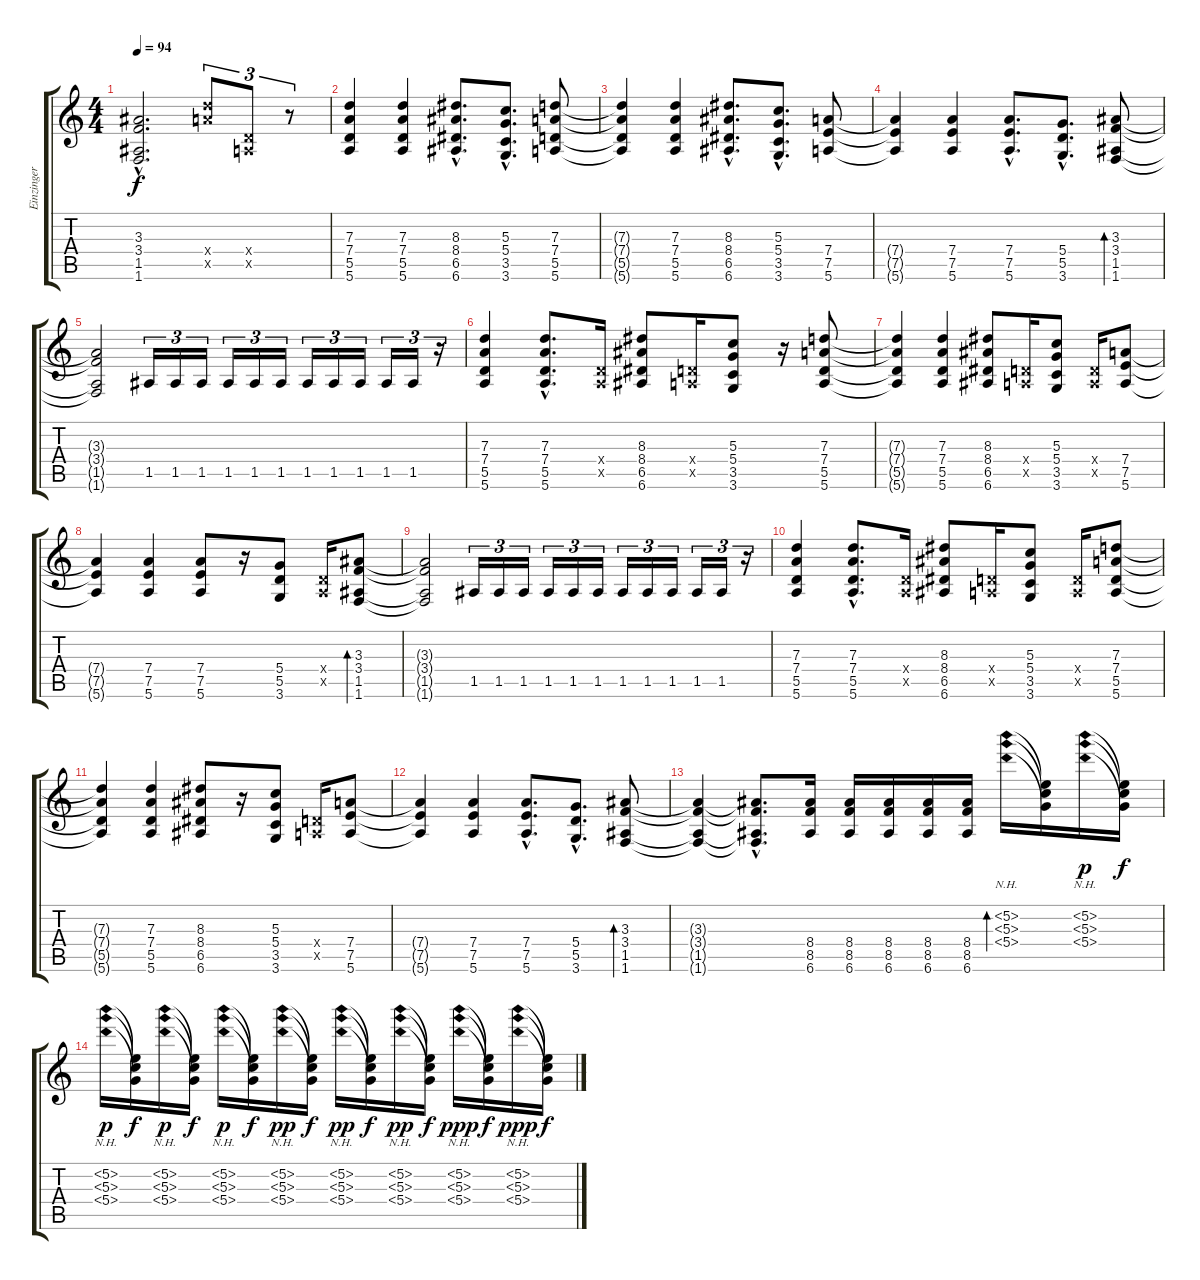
\track ("Einzinger" "Einzinger") {instrument overdrivenguitar}
\staff {score tabs}
\tuning (E4 B3 G3 D3 A2 E2) {hide}
\ts (4 4)
\tempo 94
\clef g2
\ks c
(3.3{hac t} 3.4{hac t} 1.5{hac t} 1.6{hac t}).2{d dy f} (12.4{x} 12.5{x}).8{tu (3 2)} (0.4{x} 0.5{x}).8{tu (3 2)} r.8{tu (3 2)} |
(7.3 7.4 5.5 5.6).4 (7.3 7.4 5.5 5.6).4 (8.3{hac} 8.4{hac} 6.5{hac} 6.6{hac}).8{d} (5.3{hac} 5.4{hac} 3.5{hac} 3.6{hac}).8{d} (7.3 7.4 5.5 5.6).8 |
(7.3{t} 7.4{t} 5.5{t} 5.6{t}).4 (7.3 7.4 5.5 5.6).4 (8.3{hac} 8.4{hac} 6.5{hac} 6.6{hac}).8{d} (5.3{hac} 5.4{hac} 3.5{hac} 3.6{hac}).8{d} (7.4 7.5 5.6).8 |
(7.4{t} 7.5{t} 5.6{t}).4 (7.4 7.5 5.6).4 (7.4{hac} 7.5{hac} 5.6{hac}).8{d} (5.4{hac} 5.5{hac} 3.6{hac}).8{d} (3.3 3.4 1.5 1.6).8{bd 120} |
(3.3{t} 3.4{t} 1.5{t} 1.6{t}).2 1.5.16{tu (3 2)} 1.5.16{tu (3 2)} 1.5.16{tu (3 2)} 1.5.16{tu (3 2)} 1.5.16{tu (3 2)} 1.5.16{tu (3 2)} 1.5.16{tu (3 2)} 1.5.16{tu (3 2)} 1.5.16{tu (3 2)} 1.5.16{tu (3 2)} 1.5.16{tu (3 2)} r.16{tu (3 2)} |
(7.3 7.4 5.5 5.6).4 (7.3{hac} 7.4{hac} 5.5{hac} 5.6{hac}).8{d} (0.4{x} 0.5{x}).16 (8.3 8.4 6.5 6.6).8 (0.4{x} 0.5{x}).16 (5.3 5.4 3.5 3.6).8 r.16 (7.3 7.4 5.5 5.6).8 |
(7.3{t} 7.4{t} 5.5{t} 5.6{t}).4 (7.3 7.4 5.5 5.6).4 (8.3 8.4 6.5 6.6).8 (0.4{x} 0.5{x}).16 (5.3 5.4 3.5 3.6).8 (0.4{x} 0.5{x}).16 (7.4 7.5 5.6).8 |
(7.4{t} 7.5{t} 5.6{t}).4 (7.4 7.5 5.6).4 (7.4 7.5 5.6).8 r.16 (5.4 5.5 3.6).8 (0.4{x} 0.5{x}).16 (3.3 3.4 1.5 1.6).8{bd 120} |
(3.3{t} 3.4{t} 1.5{t} 1.6{t}).2 1.5.16{tu (3 2)} 1.5.16{tu (3 2)} 1.5.16{tu (3 2)} 1.5.16{tu (3 2)} 1.5.16{tu (3 2)} 1.5.16{tu (3 2)} 1.5.16{tu (3 2)} 1.5.16{tu (3 2)} 1.5.16{tu (3 2)} 1.5.16{tu (3 2)} 1.5.16{tu (3 2)} r.16{tu (3 2)} |
(7.3 7.4 5.5 5.6).4 (7.3{hac} 7.4{hac} 5.5{hac} 5.6{hac}).8{d} (0.4{x} 0.5{x}).16 (8.3 8.4 6.5 6.6).8 (0.4{x} 0.5{x}).16 (5.3 5.4 3.5 3.6).8 (0.4{x} 0.5{x}).16 (7.3 7.4 5.5 5.6).8 |
(7.3{t} 7.4{t} 5.5{t} 5.6{t}).4 (7.3 7.4 5.5 5.6).4 (8.3 8.4 6.5 6.6).8 r.16 (5.3 5.4 3.5 3.6).8 (0.4{x} 0.5{x}).16 (7.4 7.5 5.6).8 |
(7.4{t} 7.5{t} 5.6{t}).4 (7.4 7.5 5.6).4 (7.4{hac} 7.5{hac} 5.6{hac}).8{d} (5.4{hac} 5.5{hac} 3.6{hac}).8{d} (3.3 3.4 1.5 1.6).8{bd 120} |
(3.3{t} 3.4{t} 1.5{t} 1.6{t}).4 (3.3{hac t} 3.4{hac t} 1.5{hac t} 1.6{hac t}).8{d} (8.4 8.5 6.6).16 (8.4 8.5 6.6).16 (8.4 8.5 6.6).16 (8.4 8.5 6.6).16 (8.4 8.5 6.6).16 (5.2{nh} 5.3{nh} 5.4{nh}).16{bd 480 instrument fx8scifi} (5.2{t} 5.3{t} 5.4{t}).16 (5.2{nh} 5.3{nh} 5.4{nh}).16{dy p} (5.2{t} 5.3{t} 5.4{t}).16{dy f} |
(5.2{nh} 5.3{nh} 5.4{nh}).16{dy p} (5.2{t} 5.3{t} 5.4{t}).16{dy f} (5.2{nh} 5.3{nh} 5.4{nh}).16{dy p} (5.2{t} 5.3{t} 5.4{t}).16{dy f} (5.2{nh} 5.3{nh} 5.4{nh}).16{dy p} (5.2{t} 5.3{t} 5.4{t}).16{dy f} (5.2{nh} 5.3{nh} 5.4{nh}).16{dy pp} (5.2{t} 5.3{t} 5.4{t}).16{dy f} (5.2{nh} 5.3{nh} 5.4{nh}).16{dy pp} (5.2{t} 5.3{t} 5.4{t}).16{dy f} (5.2{nh} 5.3{nh} 5.4{nh}).16{dy pp} (5.2{t} 5.3{t} 5.4{t}).16{dy f} (5.2{nh} 5.3{nh} 5.4{nh}).16{dy ppp} (5.2{t} 5.3{t} 5.4{t}).16{dy f} (5.2{nh} 5.3{nh} 5.4{nh}).16{dy ppp} (5.2{t} 5.3{t} 5.4{t}).16{dy f}
